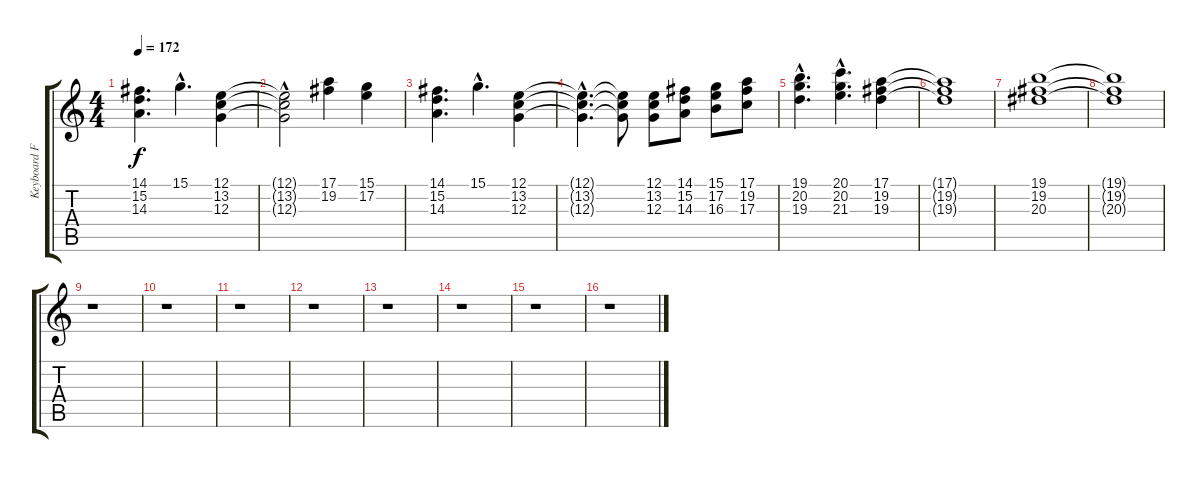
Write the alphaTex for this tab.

\track ("Keyboard Fills" "Keyboard F") {instrument pad7halo}
\staff {score tabs}
\tuning (E4 B3 G3 D3 A2 E2) {hide}
\ts (4 4)
\tempo 172
\clef g2
\ks c
(14.1 15.2 14.3).4{d dy f} 15.1{hac}.4{d} (12.1 13.2 12.3).4 |
(12.1{hac t} 13.2{hac t} 12.3{hac t}).2 (17.1 19.2).4 (15.1 17.2).4 |
(14.1 15.2 14.3).4{d} 15.1{hac}.4{d} (12.1 13.2 12.3).4 |
(12.1{hac t} 13.2{hac t} 12.3{hac t}).4{d} (12.1{t} 13.2{t} 12.3{t}).8 (12.1 13.2 12.3).8 (14.1 15.2 14.3).8 (15.1 17.2 16.3).8 (17.1 19.2 17.3).8 |
(19.1{hac} 20.2{hac} 19.3{hac}).4{d} (20.1{hac} 20.2{hac} 21.3{hac}).4{d} (17.1 19.2 19.3).4 |
(17.1{t} 19.2{t} 19.3{t}).1 |
(19.1 19.2 20.3).1 |
(19.1{t} 19.2{t} 20.3{t}).1 |
r.1 |
r.1 |
r.1 |
r.1 |
r.1 |
r.1 |
r.1 |
r.1
